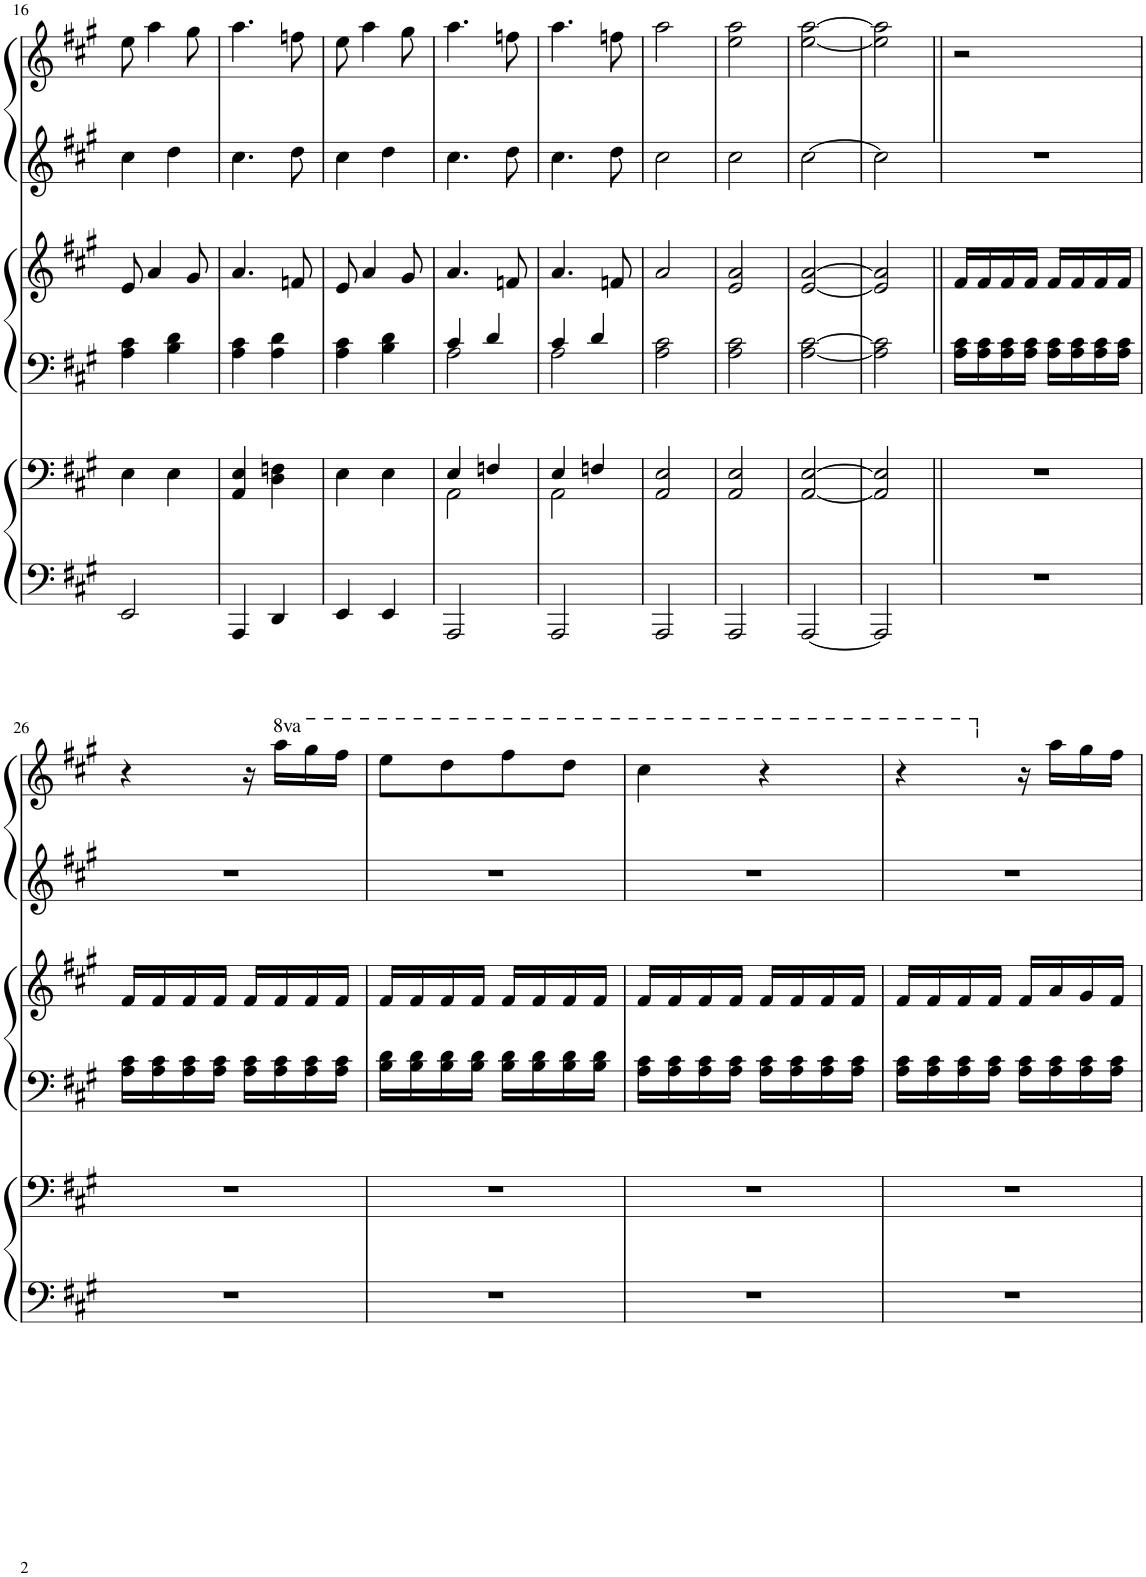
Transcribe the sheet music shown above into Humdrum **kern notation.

**kern	**kern	**kern	**kern	**kern	**kern
*part3	*part3	*part2	*part2	*part1	*part1
*staff6	*staff5	*staff4	*staff3	*staff2	*staff1
*I"Tertio	*	*I"Secondo	*	*I"Primo	*
!!LO:PB:g=z
*clefF4	*clefF4	*clefF4	*clefG2	*clefG2	*clefG2
*k[f#c#g#]	*k[f#c#g#]	*k[f#c#g#]	*k[f#c#g#]	*k[f#c#g#]	*k[f#c#g#]
*M2/4	*M2/4	*M2/4	*M2/4	*M2/4	*M2/4
=16	=16	=16	=16	=16	=16
2EE/	4E\	4A\ 4c#\	8e/	4cc#\	8ee\
.	.	.	4a/	.	4aa\
.	4E\	4B\ 4d\	.	4dd\	.
.	.	.	8g#/	.	8gg#\
=17	=17	=17	=17	=17	=17
4AAA/	4AA/ 4E/	4A\ 4c#\	4.a/	4.cc#\	4.aa\
4DD/	4D\ 4Fn\	4A\ 4d\	.	.	.
.	.	.	8fn/	8dd\	8ffn\
=18	=18	=18	=18	=18	=18
4EE/	4E\	4A\ 4c#\	8e/	4cc#\	8ee\
.	.	.	4a/	.	4aa\
4EE/	4E\	4B\ 4d\	.	4dd\	.
.	.	.	8g#/	.	8gg#\
=19	=19	=19	=19	=19	=19
*	*^	*^	*	*	*
2AAA/	4E/	2AA\	4c#/	2A\	4.a/	4.cc#\	4.aa\
.	4Fn/	.	4d/	.	.	.	.
.	.	.	.	.	8fn/	8dd\	8ffn\
=20	=20	=20	=20	=20	=20	=20	=20
2AAA/	4E/	2AA\	4c#/	2A\	4.a/	4.cc#\	4.aa\
.	4Fn/	.	4d/	.	.	.	.
.	.	.	.	.	8fn/	8dd\	8ffn\
*	*v	*v	*	*	*	*	*
*	*	*v	*v	*	*	*
=21	=21	=21	=21	=21	=21
2AAA/	2AA/ 2E/	2A\ 2c#\	2a/	2cc#\	2aa\
=22	=22	=22	=22	=22	=22
2AAA/	2AA/ 2E/	2A\ 2c#\	2e/ 2a/	2cc#\	2ee\ 2aa\
=23	=23	=23	=23	=23	=23
[2AAA/	[2AA/ [2E/	[2A\ [2c#\	[2e/ [2a/	[2cc#\	[2ee\ [2aa\
=24	=24	=24	=24	=24	=24
2AAA/]	2AA/] 2E/]	2A\] 2c#\]	2e/] 2a/]	2cc#\]	2ee\] 2aa\]
=25||	=25||	=25||	=25||	=25||	=25||
2r	2r	16A\ 16c#\LL	16f#/LL	2r	2r
.	.	16A\ 16c#\	16f#/	.	.
.	.	16A\ 16c#\	16f#/	.	.
.	.	16A\ 16c#\JJ	16f#/JJ	.	.
.	.	16A\ 16c#\LL	16f#/LL	.	.
.	.	16A\ 16c#\	16f#/	.	.
.	.	16A\ 16c#\	16f#/	.	.
.	.	16A\ 16c#\JJ	16f#/JJ	.	.
!!LO:LB:g=z
=26	=26	=26	=26	=26	=26
2r	2r	16A\ 16c#\LL	16f#/LL	2r	4r
.	.	16A\ 16c#\	16f#/	.	.
.	.	16A\ 16c#\	16f#/	.	.
.	.	16A\ 16c#\JJ	16f#/JJ	.	.
.	.	16A\ 16c#\LL	16f#/LL	.	16r
*	*	*	*	*	*8va
.	.	16A\ 16c#\	16f#/	.	16aaa\LL
.	.	16A\ 16c#\	16f#/	.	16ggg#\
.	.	16A\ 16c#\JJ	16f#/JJ	.	16fff#\JJ
=27	=27	=27	=27	=27	=27
*	*	*	*	*	*X8va
2r	2r	16B\ 16d\LL	16f#/LL	2r	8eee\L
.	.	16B\ 16d\	16f#/	.	.
.	.	16B\ 16d\	16f#/	.	8ddd\
.	.	16B\ 16d\JJ	16f#/JJ	.	.
.	.	16B\ 16d\LL	16f#/LL	.	8fff#\
.	.	16B\ 16d\	16f#/	.	.
.	.	16B\ 16d\	16f#/	.	8ddd\J
.	.	16B\ 16d\JJ	16f#/JJ	.	.
=28	=28	=28	=28	=28	=28
2r	2r	16A\ 16c#\LL	16f#/LL	2r	4ccc#\
.	.	16A\ 16c#\	16f#/	.	.
.	.	16A\ 16c#\	16f#/	.	.
.	.	16A\ 16c#\JJ	16f#/JJ	.	.
.	.	16A\ 16c#\LL	16f#/LL	.	4r
.	.	16A\ 16c#\	16f#/	.	.
.	.	16A\ 16c#\	16f#/	.	.
.	.	16A\ 16c#\JJ	16f#/JJ	.	.
=29	=29	=29	=29	=29	=29
2r	2r	16A\ 16c#\LL	16f#/LL	2r	4r
.	.	16A\ 16c#\	16f#/	.	.
.	.	16A\ 16c#\	16f#/	.	.
.	.	16A\ 16c#\JJ	16f#/JJ	.	.
.	.	16A\ 16c#\LL	16f#/LL	.	16r
.	.	16A\ 16c#\	16a/	.	16aaa\LL
.	.	16A\ 16c#\	16g#/	.	16ggg#\
.	.	16A\ 16c#\JJ	16f#/JJ	.	16fff#\JJ
=	=	=	=	=	=
*-	*-	*-	*-	*-	*-
